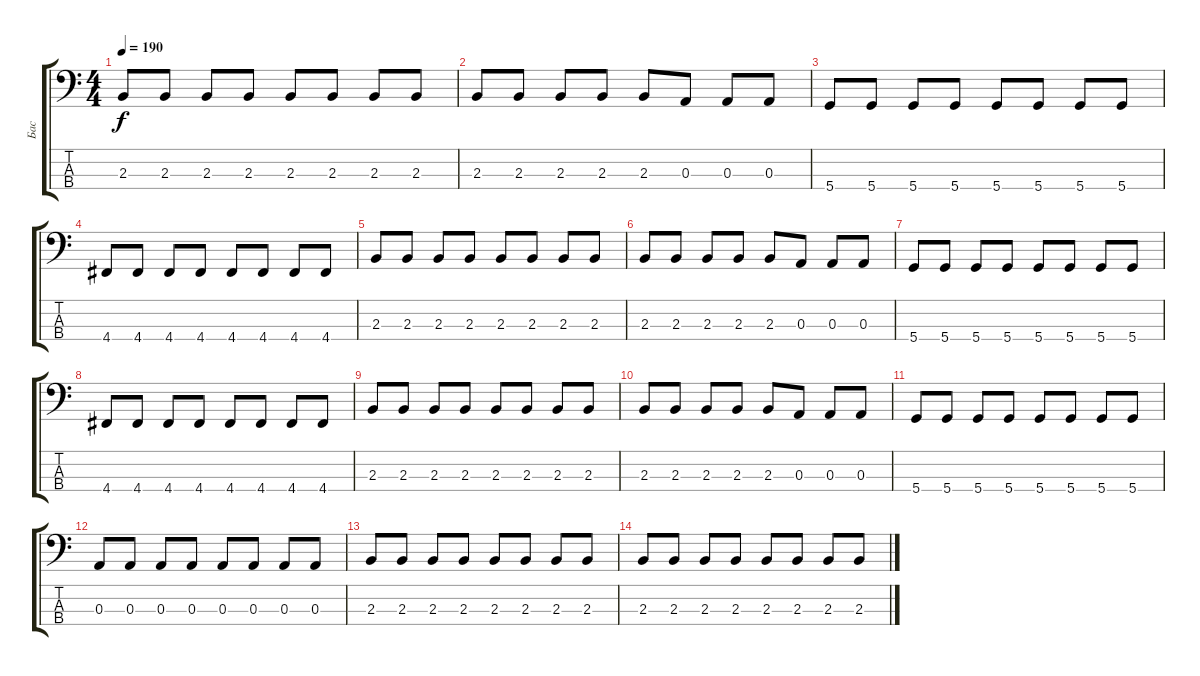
\track ("Бас" "Бас") {instrument electricbassfinger}
\staff {score tabs}
\tuning (G2 D2 A1 D1) {hide}
\ts (4 4)
\tempo 190
\clef f4
\ks c
2.3.8{dy f} 2.3.8 2.3.8 2.3.8 2.3.8 2.3.8 2.3.8 2.3.8 |
2.3.8 2.3.8 2.3.8 2.3.8 2.3.8 0.3.8 0.3.8 0.3.8 |
5.4.8 5.4.8 5.4.8 5.4.8 5.4.8 5.4.8 5.4.8 5.4.8 |
4.4.8 4.4.8 4.4.8 4.4.8 4.4.8 4.4.8 4.4.8 4.4.8 |
2.3.8 2.3.8 2.3.8 2.3.8 2.3.8 2.3.8 2.3.8 2.3.8 |
2.3.8 2.3.8 2.3.8 2.3.8 2.3.8 0.3.8 0.3.8 0.3.8 |
5.4.8 5.4.8 5.4.8 5.4.8 5.4.8 5.4.8 5.4.8 5.4.8 |
4.4.8 4.4.8 4.4.8 4.4.8 4.4.8 4.4.8 4.4.8 4.4.8 |
2.3.8 2.3.8 2.3.8 2.3.8 2.3.8 2.3.8 2.3.8 2.3.8 |
2.3.8 2.3.8 2.3.8 2.3.8 2.3.8 0.3.8 0.3.8 0.3.8 |
5.4.8 5.4.8 5.4.8 5.4.8 5.4.8 5.4.8 5.4.8 5.4.8 |
0.3.8 0.3.8 0.3.8 0.3.8 0.3.8 0.3.8 0.3.8 0.3.8 |
2.3.8 2.3.8 2.3.8 2.3.8 2.3.8 2.3.8 2.3.8 2.3.8 |
2.3.8 2.3.8 2.3.8 2.3.8 2.3.8 2.3.8 2.3.8 2.3.8
